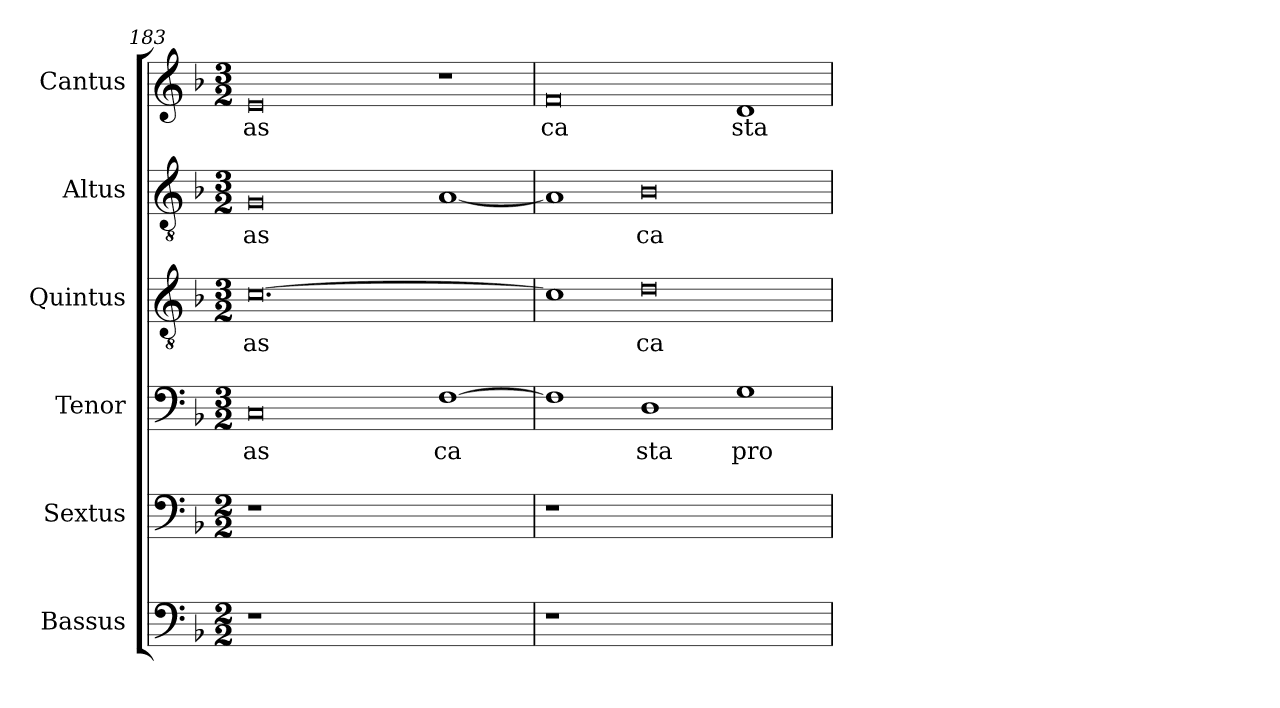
**kern	**kern	**kern	**text	**kern	**text	**kern	**text	**kern	**text
*part6	*part5	*part4	*part4	*part3	*part3	*part2	*part2	*part1	*part1
*staff6	*staff5	*staff4	*staff4	*staff3	*staff3	*staff2	*staff2	*staff1	*staff1
*I"Bassus	*I"Sextus	*I"Tenor	*	*I"Quintus	*	*I"Altus	*	*I"Cantus	*
*clefF4	*clefF4	*clefF4	*	*clefGv2	*	*clefGv2	*	*clefG2	*
*k[b-]	*k[b-]	*k[b-]	*	*k[b-]	*	*k[b-]	*	*k[b-]	*
*F:	*F:	*F:	*	*F:	*	*F:	*	*F:	*
*M2/2	*M2/2	*M3/2	*	*M3/2	*	*M3/2	*	*M3/2	*
=183	=183	=183	=183	=183	=183	=183	=183	=183	=183
!	!	!	!LO:LY:b:cj	!	!LO:LY:b:cj	!	!LO:LY:b:cj	!	!LO:LY:b:cj
1r	1r	0C	as	[>0.c	as	0G	as	0e	as
0ryy	0ryy	.	.	.	.	.	.	.	.
!	!	!	!LO:LY:b:cj	!	!	!	!	!	!
.	.	[>1F	ca	.	.	[<1A	.	1r	.
=184	=184	=184	=184	=184	=184	=184	=184	=184	=184
!	!	!	!	!	!	!	!	!	!LO:LY:b:cj
1r	1r	1F]	.	1c]	.	1A]	.	0f	ca
!	!	!	!LO:LY:b:cj	!	!LO:LY:b:cj	!	!LO:LY:b:cj	!	!
0ryy	0ryy	1D	sta	0d	ca	0B-	ca	.	.
!	!	!	!LO:LY:b:cj	!	!	!	!	!	!LO:LY:b:cj
.	.	1G	pro	.	.	.	.	1d	sta
=	=	=	=	=	=	=	=	=	=
*-	*-	*-	*-	*-	*-	*-	*-	*-	*-
